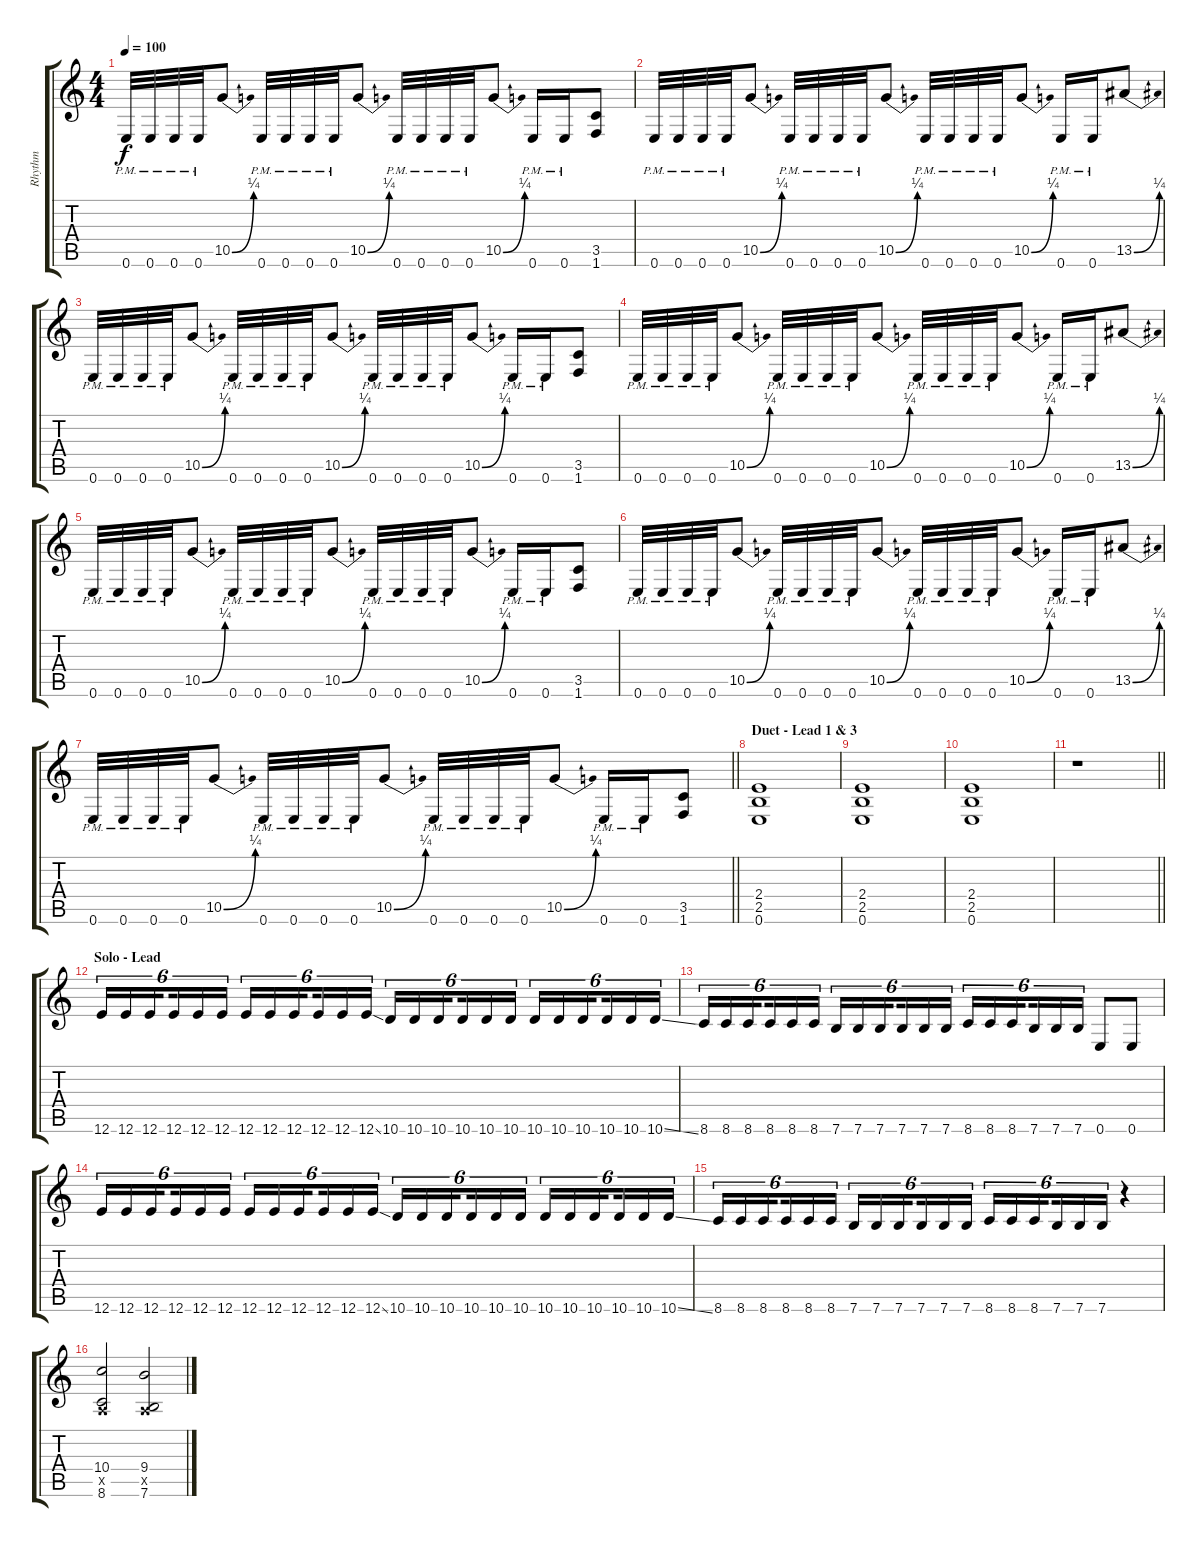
\track ("Rhythm" "Rhythm") {instrument overdrivenguitar}
\staff {score tabs}
\tuning (E4 B3 G3 D3 A2 E2) {hide}
\ts (4 4)
\tempo 100
\clef g2
\ks c
0.6{pm}.32{dy f} 0.6{pm}.32 0.6{pm}.32 0.6{pm}.32 10.5{be (bend 0 0 60 1)}.8 0.6{pm}.32 0.6{pm}.32 0.6{pm}.32 0.6{pm}.32 10.5{be (bend 0 0 60 1)}.8 0.6{pm}.32 0.6{pm}.32 0.6{pm}.32 0.6{pm}.32 10.5{be (bend 0 0 60 1)}.8 0.6{pm}.16 0.6{pm}.16 (3.5 1.6).8 |
0.6{pm}.32 0.6{pm}.32 0.6{pm}.32 0.6{pm}.32 10.5{be (bend 0 0 60 1)}.8 0.6{pm}.32 0.6{pm}.32 0.6{pm}.32 0.6{pm}.32 10.5{be (bend 0 0 60 1)}.8 0.6{pm}.32 0.6{pm}.32 0.6{pm}.32 0.6{pm}.32 10.5{be (bend 0 0 60 1)}.8 0.6{pm}.16 0.6{pm}.16 13.5{be (bend 0 0 60 1)}.8 |
0.6{pm}.32 0.6{pm}.32 0.6{pm}.32 0.6{pm}.32 10.5{be (bend 0 0 60 1)}.8 0.6{pm}.32 0.6{pm}.32 0.6{pm}.32 0.6{pm}.32 10.5{be (bend 0 0 60 1)}.8 0.6{pm}.32 0.6{pm}.32 0.6{pm}.32 0.6{pm}.32 10.5{be (bend 0 0 60 1)}.8 0.6{pm}.16 0.6{pm}.16 (3.5 1.6).8 |
0.6{pm}.32 0.6{pm}.32 0.6{pm}.32 0.6{pm}.32 10.5{be (bend 0 0 60 1)}.8 0.6{pm}.32 0.6{pm}.32 0.6{pm}.32 0.6{pm}.32 10.5{be (bend 0 0 60 1)}.8 0.6{pm}.32 0.6{pm}.32 0.6{pm}.32 0.6{pm}.32 10.5{be (bend 0 0 60 1)}.8 0.6{pm}.16 0.6{pm}.16 13.5{be (bend 0 0 60 1)}.8 |
0.6{pm}.32 0.6{pm}.32 0.6{pm}.32 0.6{pm}.32 10.5{be (bend 0 0 60 1)}.8 0.6{pm}.32 0.6{pm}.32 0.6{pm}.32 0.6{pm}.32 10.5{be (bend 0 0 60 1)}.8 0.6{pm}.32 0.6{pm}.32 0.6{pm}.32 0.6{pm}.32 10.5{be (bend 0 0 60 1)}.8 0.6{pm}.16 0.6{pm}.16 (3.5 1.6).8 |
0.6{pm}.32 0.6{pm}.32 0.6{pm}.32 0.6{pm}.32 10.5{be (bend 0 0 60 1)}.8 0.6{pm}.32 0.6{pm}.32 0.6{pm}.32 0.6{pm}.32 10.5{be (bend 0 0 60 1)}.8 0.6{pm}.32 0.6{pm}.32 0.6{pm}.32 0.6{pm}.32 10.5{be (bend 0 0 60 1)}.8 0.6{pm}.16 0.6{pm}.16 13.5{be (bend 0 0 60 1)}.8 |
\barLineRight lightlight
0.6{pm}.32 0.6{pm}.32 0.6{pm}.32 0.6{pm}.32 10.5{be (bend 0 0 60 1)}.8 0.6{pm}.32 0.6{pm}.32 0.6{pm}.32 0.6{pm}.32 10.5{be (bend 0 0 60 1)}.8 0.6{pm}.32 0.6{pm}.32 0.6{pm}.32 0.6{pm}.32 10.5{be (bend 0 0 60 1)}.8 0.6{pm}.16 0.6{pm}.16 (3.5 1.6).8 |
\section ("" "Duet - Lead 1 & 3")
(2.4 2.5 0.6).1 |
(2.4 2.5 0.6).1 |
(2.4 2.5 0.6).1 |
\barLineRight lightlight
r.1 |
\section ("" "Solo - Lead")
12.6.16{tu (6 4)} 12.6.16{tu (6 4)} 12.6.16{tu (6 4) beam splitsecondary} 12.6.16{tu (6 4)} 12.6.16{tu (6 4)} 12.6.16{tu (6 4)} 12.6.16{tu (6 4)} 12.6.16{tu (6 4)} 12.6.16{tu (6 4) beam splitsecondary} 12.6.16{tu (6 4)} 12.6.16{tu (6 4)} 12.6{ss}.16{tu (6 4)} 10.6.16{tu (6 4)} 10.6.16{tu (6 4)} 10.6.16{tu (6 4) beam splitsecondary} 10.6.16{tu (6 4)} 10.6.16{tu (6 4)} 10.6.16{tu (6 4)} 10.6.16{tu (6 4)} 10.6.16{tu (6 4)} 10.6.16{tu (6 4) beam splitsecondary} 10.6.16{tu (6 4)} 10.6.16{tu (6 4)} 10.6{ss}.16{tu (6 4)} |
8.6.16{tu (6 4)} 8.6.16{tu (6 4)} 8.6.16{tu (6 4) beam splitsecondary} 8.6.16{tu (6 4)} 8.6.16{tu (6 4)} 8.6.16{tu (6 4)} 7.6.16{tu (6 4)} 7.6.16{tu (6 4)} 7.6.16{tu (6 4) beam splitsecondary} 7.6.16{tu (6 4)} 7.6.16{tu (6 4)} 7.6.16{tu (6 4)} 8.6.16{tu (6 4)} 8.6.16{tu (6 4)} 8.6.16{tu (6 4) beam splitsecondary} 7.6.16{tu (6 4)} 7.6.16{tu (6 4)} 7.6.16{tu (6 4)} 0.6.8 0.6.8 |
12.6.16{tu (6 4)} 12.6.16{tu (6 4)} 12.6.16{tu (6 4) beam splitsecondary} 12.6.16{tu (6 4)} 12.6.16{tu (6 4)} 12.6.16{tu (6 4)} 12.6.16{tu (6 4)} 12.6.16{tu (6 4)} 12.6.16{tu (6 4) beam splitsecondary} 12.6.16{tu (6 4)} 12.6.16{tu (6 4)} 12.6{ss}.16{tu (6 4)} 10.6.16{tu (6 4)} 10.6.16{tu (6 4)} 10.6.16{tu (6 4) beam splitsecondary} 10.6.16{tu (6 4)} 10.6.16{tu (6 4)} 10.6.16{tu (6 4)} 10.6.16{tu (6 4)} 10.6.16{tu (6 4)} 10.6.16{tu (6 4) beam splitsecondary} 10.6.16{tu (6 4)} 10.6.16{tu (6 4)} 10.6{ss}.16{tu (6 4)} |
8.6.16{tu (6 4)} 8.6.16{tu (6 4)} 8.6.16{tu (6 4) beam splitsecondary} 8.6.16{tu (6 4)} 8.6.16{tu (6 4)} 8.6.16{tu (6 4)} 7.6.16{tu (6 4)} 7.6.16{tu (6 4)} 7.6.16{tu (6 4) beam splitsecondary} 7.6.16{tu (6 4)} 7.6.16{tu (6 4)} 7.6.16{tu (6 4)} 8.6.16{tu (6 4)} 8.6.16{tu (6 4)} 8.6.16{tu (6 4) beam splitsecondary} 7.6.16{tu (6 4)} 7.6.16{tu (6 4)} 7.6.16{tu (6 4)} r.4 |
(10.4 0.5{x} 8.6).2 (9.4 0.5{x} 7.6).2
